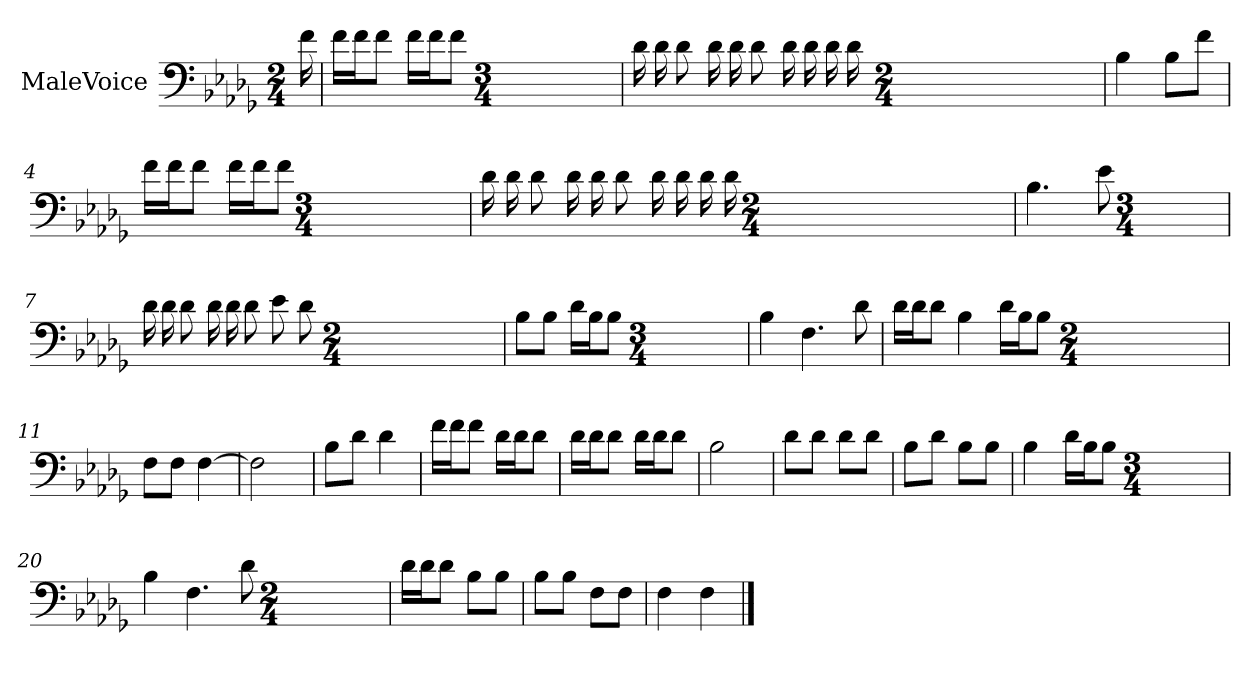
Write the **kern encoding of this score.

**kern
*part1
*staff1
*I"MaleVoice
*clefF4
*k[b-e-a-d-g-]
*M2/4
*MM92
=
16f
=1
16f\LL
16f\J
8f\J
16f\LL
16f\J
8f\J
*M3/4
=2
16d-
16d-
8d-
16d-
16d-
8d-
16d-
16d-
16d-
16d-
*M2/4
=3
4B-
8B-\L
8f\J
=4
16f\LL
16f\J
8f\J
16f\LL
16f\J
8f\J
*M3/4
=5
16d-
16d-
8d-
16d-
16d-
8d-
16d-
16d-
16d-
16d-
*M2/4
=6
4.B-
8e-
*M3/4
=7
16d-
16d-
8d-
16d-
16d-
8d-
8e-
8d-
*M2/4
=8
8B-\L
8B-\J
16d-\LL
16B-\J
8B-\J
*M3/4
=9
4B-
4.F
8d-
=10
16d-\LL
16d-\J
8d-\J
4B-
16d-\LL
16B-\J
8B-\J
*M2/4
=11
8F\L
8F\J
[4F
=12
2F]
=13
8B-\L
8d-\J
4d-
=14
16f\LL
16f\J
8f\J
16d-\LL
16d-\J
8d-\J
=15
16d-\LL
16d-\J
8d-\J
16d-\LL
16d-\J
8d-\J
=16
2B-
=17
8d-\L
8d-\J
8d-\L
8d-\J
=18
8B-\L
8d-\J
8B-\L
8B-\J
=19
4B-
16d-\LL
16B-\J
8B-\J
*M3/4
=20
4B-
4.F
8d-
*M2/4
=21
16d-\LL
16d-\J
8d-\J
8B-\L
8B-\J
=22
8B-\L
8B-\J
8F\L
8F\J
=23
4F
4F
==
*-
